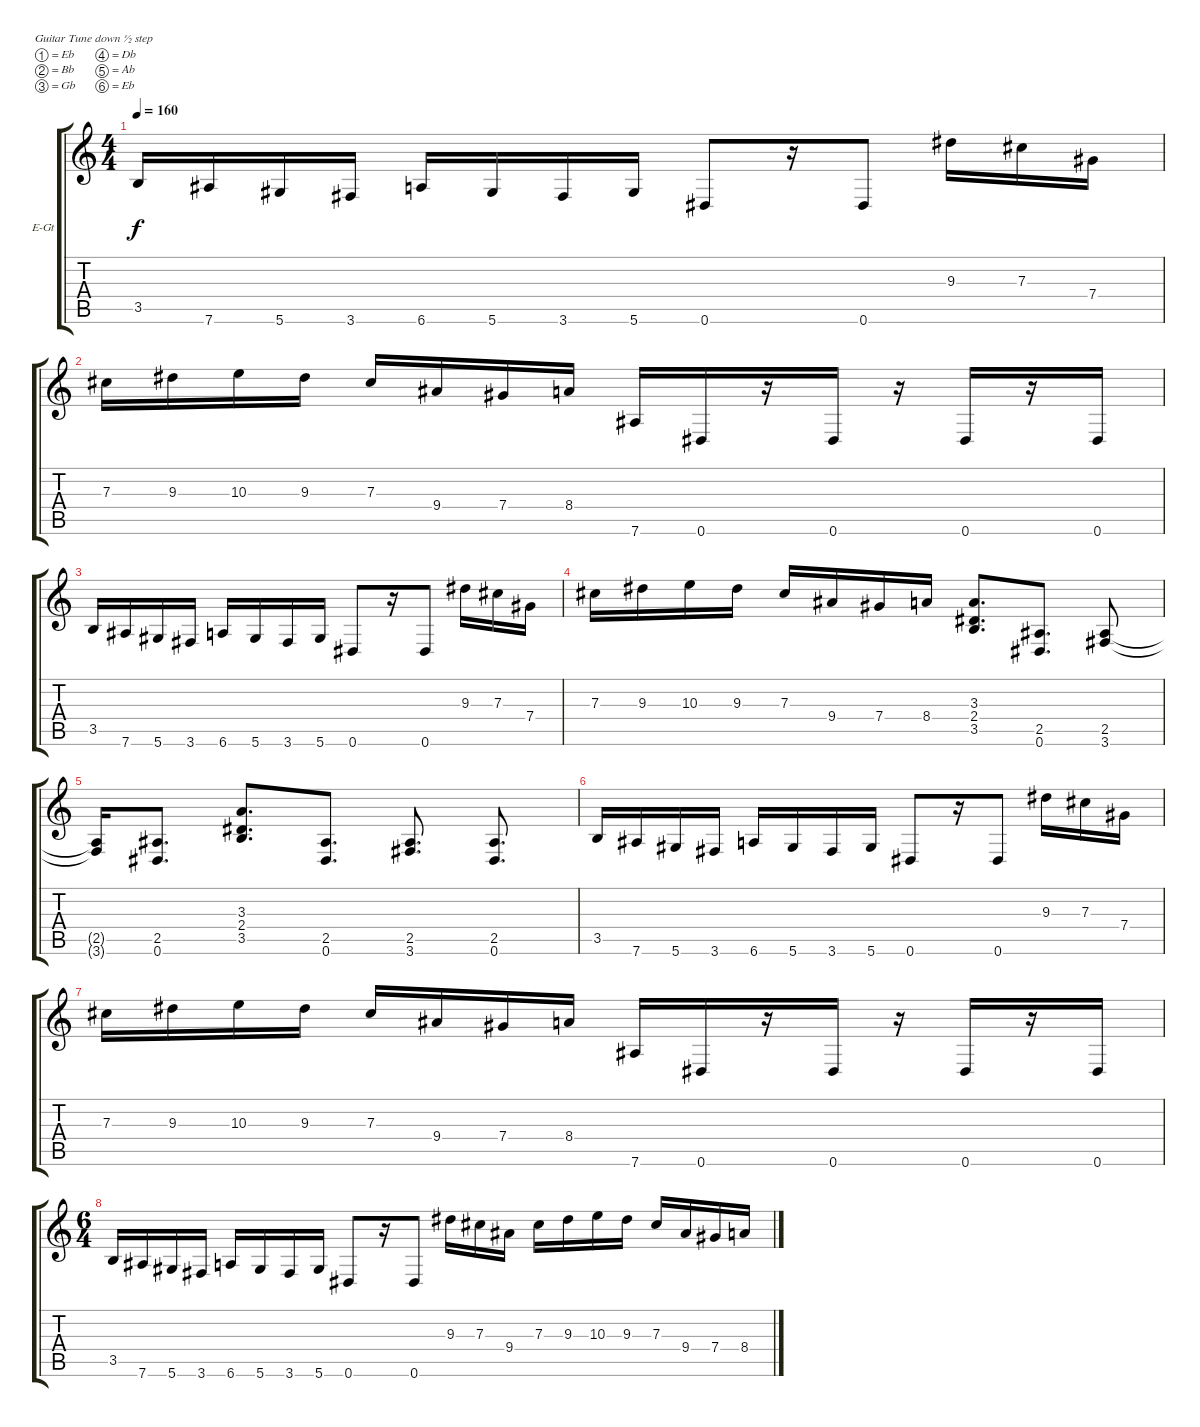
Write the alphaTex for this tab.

\defaultSystemsLayout 4
\bracketExtendMode groupsimilarinstruments
\firstSystemTrackNameOrientation horizontal
\otherSystemsTrackNameOrientation horizontal
\track ("Tim Millar" "E-Gt") {instrument distortionguitar}
\staff {score tabs}
\tuning (Eb4 Bb3 Gb3 Db3 Ab2 Eb2)
\ts (4 4)
\tempo 160
\clef g2
\ks c
3.5.16{dy f} 7.6.16 5.6.16 3.6.16 6.6.16 5.6.16 3.6.16 5.6.16 0.6.8 r.16 0.6.8 9.3.16 7.3.16 7.4.16 |
7.3.16 9.3.16 10.3.16 9.3.16 7.3.16 9.4.16 7.4.16 8.4.16 7.6.16 0.6.16 r.16 0.6.16 r.16 0.6.16 r.16 0.6.16 |
3.5.16 7.6.16 5.6.16 3.6.16 6.6.16 5.6.16 3.6.16 5.6.16 0.6.8 r.16 0.6.8 9.3.16 7.3.16 7.4.16 |
7.3.16 9.3.16 10.3.16 9.3.16 7.3.16 9.4.16 7.4.16 8.4.16 (3.5 2.4 3.3).8{d} (2.5 0.6).8{d} (3.6 2.5).8 |
(3.6{t} 2.5{t}).16 (2.5 0.6).8{d} (3.5 2.4 3.3).8{d} (2.5 0.6).8{d} (3.6 2.5).8{d} (2.5 0.6).8{d} |
3.5.16 7.6.16 5.6.16 3.6.16 6.6.16 5.6.16 3.6.16 5.6.16 0.6.8 r.16 0.6.8 9.3.16 7.3.16 7.4.16 |
7.3.16 9.3.16 10.3.16 9.3.16 7.3.16 9.4.16 7.4.16 8.4.16 7.6.16 0.6.16 r.16 0.6.16 r.16 0.6.16 r.16 0.6.16 |
\ts (6 4)
3.5.16 7.6.16 5.6.16 3.6.16 6.6.16 5.6.16 3.6.16 5.6.16 0.6.8 r.16 0.6.8 9.3.16 7.3.16 9.4.16 7.3.16 9.3.16 10.3.16 9.3.16 7.3.16 9.4.16 7.4.16 8.4.16
